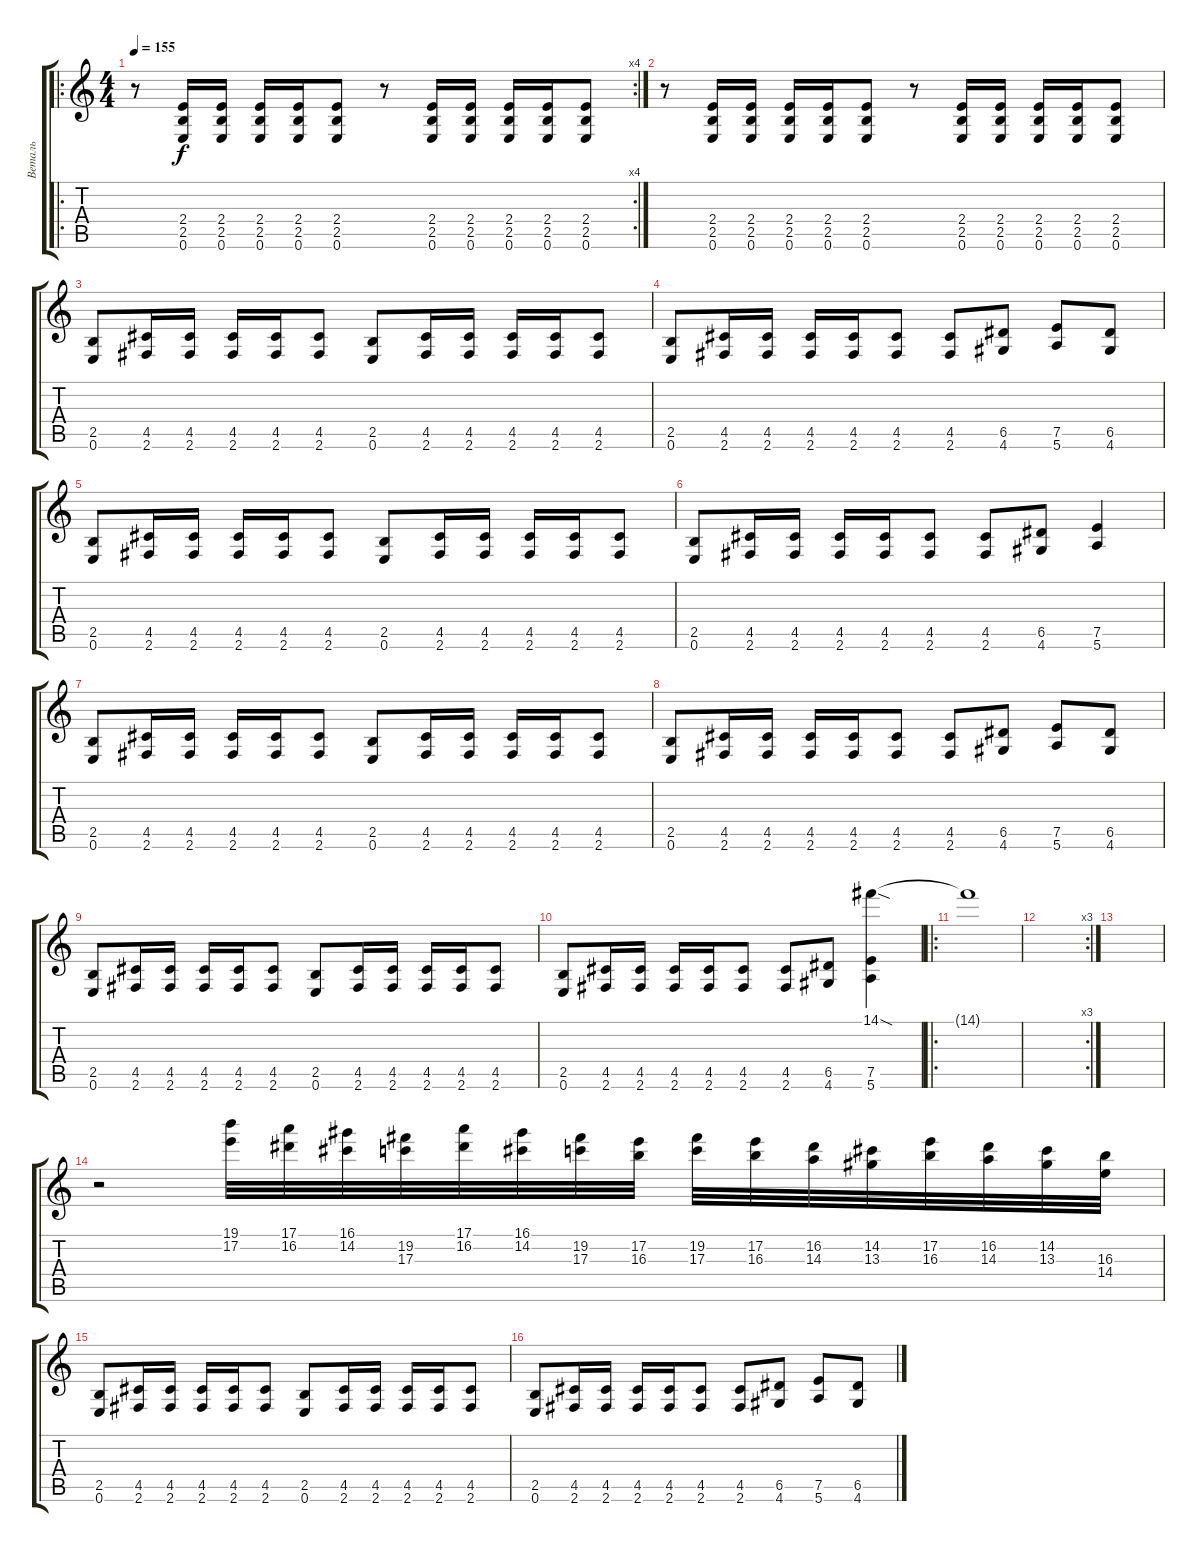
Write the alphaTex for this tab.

\track ("Веталь" "Веталь") {instrument distortionguitar}
\staff {score tabs}
\tuning (E4 B3 G3 D3 A2 E2) {hide}
\ro
\rc 4
\ts (4 4)
\tempo 155
\clef g2
\ks c
r.8{dy f} (2.4 2.5 0.6).16 (2.4 2.5 0.6).16 (2.4 2.5 0.6).16 (2.4 2.5 0.6).16 (2.4 2.5 0.6).8 r.8 (2.4 2.5 0.6).16 (2.4 2.5 0.6).16 (2.4 2.5 0.6).16 (2.4 2.5 0.6).16 (2.4 2.5 0.6).8 |
r.8 (2.4 2.5 0.6).16 (2.4 2.5 0.6).16 (2.4 2.5 0.6).16 (2.4 2.5 0.6).16 (2.4 2.5 0.6).8 r.8 (2.4 2.5 0.6).16 (2.4 2.5 0.6).16 (2.4 2.5 0.6).16 (2.4 2.5 0.6).16 (2.4 2.5 0.6).8 |
(2.5 0.6).8 (4.5 2.6).16 (4.5 2.6).16 (4.5 2.6).16 (4.5 2.6).16 (4.5 2.6).8 (2.5 0.6).8 (4.5 2.6).16 (4.5 2.6).16 (4.5 2.6).16 (4.5 2.6).16 (4.5 2.6).8 |
(2.5 0.6).8 (4.5 2.6).16 (4.5 2.6).16 (4.5 2.6).16 (4.5 2.6).16 (4.5 2.6).8 (4.5 2.6).8 (6.5 4.6).8 (7.5 5.6).8 (6.5 4.6).8 |
(2.5 0.6).8 (4.5 2.6).16 (4.5 2.6).16 (4.5 2.6).16 (4.5 2.6).16 (4.5 2.6).8 (2.5 0.6).8 (4.5 2.6).16 (4.5 2.6).16 (4.5 2.6).16 (4.5 2.6).16 (4.5 2.6).8 |
(2.5 0.6).8 (4.5 2.6).16 (4.5 2.6).16 (4.5 2.6).16 (4.5 2.6).16 (4.5 2.6).8 (4.5 2.6).8 (6.5 4.6).8 (7.5 5.6).4 |
(2.5 0.6).8 (4.5 2.6).16 (4.5 2.6).16 (4.5 2.6).16 (4.5 2.6).16 (4.5 2.6).8 (2.5 0.6).8 (4.5 2.6).16 (4.5 2.6).16 (4.5 2.6).16 (4.5 2.6).16 (4.5 2.6).8 |
(2.5 0.6).8 (4.5 2.6).16 (4.5 2.6).16 (4.5 2.6).16 (4.5 2.6).16 (4.5 2.6).8 (4.5 2.6).8 (6.5 4.6).8 (7.5 5.6).8 (6.5 4.6).8 |
(2.5 0.6).8 (4.5 2.6).16 (4.5 2.6).16 (4.5 2.6).16 (4.5 2.6).16 (4.5 2.6).8 (2.5 0.6).8 (4.5 2.6).16 (4.5 2.6).16 (4.5 2.6).16 (4.5 2.6).16 (4.5 2.6).8 |
(2.5 0.6).8 (4.5 2.6).16 (4.5 2.6).16 (4.5 2.6).16 (4.5 2.6).16 (4.5 2.6).8 (4.5 2.6).8 (6.5 4.6).8 (14.1{sod} 7.5 5.6).4 |
\ro
14.1{t}.1 |
\rc 3
|
|
r.2 (19.1 17.2).32 (17.1 16.2).32 (16.1 14.2).32 (19.2 17.3).32 (17.1 16.2).32 (16.1 14.2).32 (19.2 17.3).32 (17.2 16.3).32 (19.2 17.3).32 (17.2 16.3).32 (16.2 14.3).32 (14.2 13.3).32 (17.2 16.3).32 (16.2 14.3).32 (14.2 13.3).32 (16.3 14.4).32 |
(2.5 0.6).8 (4.5 2.6).16 (4.5 2.6).16 (4.5 2.6).16 (4.5 2.6).16 (4.5 2.6).8 (2.5 0.6).8 (4.5 2.6).16 (4.5 2.6).16 (4.5 2.6).16 (4.5 2.6).16 (4.5 2.6).8 |
(2.5 0.6).8 (4.5 2.6).16 (4.5 2.6).16 (4.5 2.6).16 (4.5 2.6).16 (4.5 2.6).8 (4.5 2.6).8 (6.5 4.6).8 (7.5 5.6).8 (6.5 4.6).8
